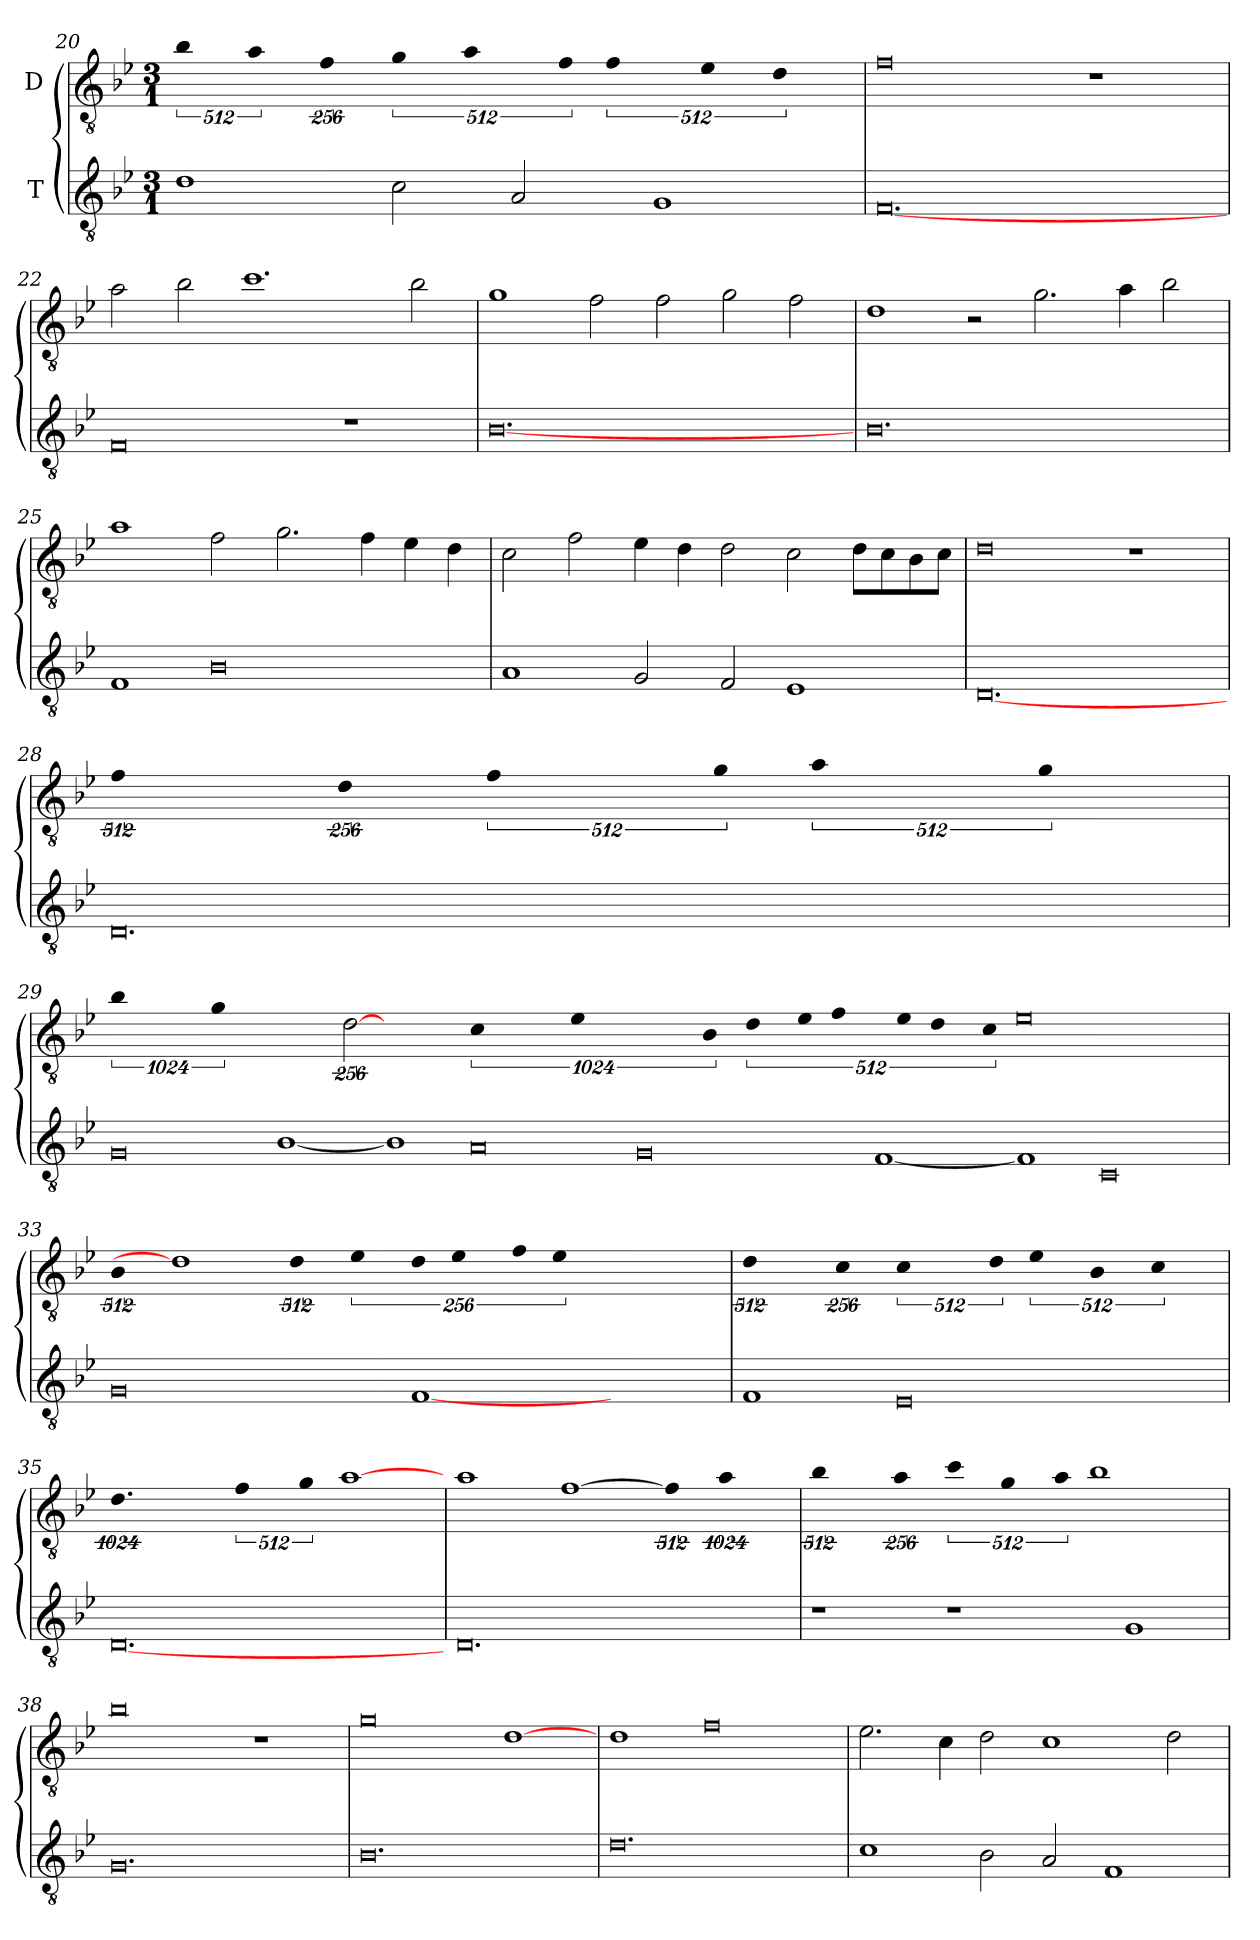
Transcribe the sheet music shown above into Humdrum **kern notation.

**kern	**kern
*part2	*part1
*staff2	*staff1
*I"T	*I"D
*clefGv2	*clefGv2
*ITrd7c12	*ITrd7c12
*k[b-e-]	*k[b-e-]
*B-:	*B-:
*M3/1	*M3/1
=20	=20
!	!LO:N:vis=2
1Di\	1024%341B-i\
!	!LO:N:vis=2
.	1024%341Ai\
!	!LO:N:vis=2
.	512%171Fi\
!	!LO:N:vis=2
2Ci\	1024%341Gi\
!	!LO:N:vis=2
.	1024%341Ai\
2AAi/	.
!	!LO:N:vis=2
.	512%171Fi\
!	!LO:N:vis=2
1GGi/	1024%341Fi\
!	!LO:N:vis=2
.	1024%341E-i\
!	!LO:N:vis=2
.	512%171Di\
=21	=21
[0.FFi/	0Fi\
.	1r
=22	=22
0FFi/	2Ai\
.	2B-i\
.	1.ci\
1r	.
.	2B-i\
!!LO:LB:g=z
=23	=23
[0.BB-i/	1Gi\
.	2Fi\
.	2Fi\
.	2Gi\
.	2Fi\
=24	=24
0.BB-i/	1Di\
.	2r
.	2.Gi\
.	4Ai\
.	2B-i\
=25	=25
1FFi/	1Ai\
0BB-i/	2Fi\
.	2.Gi\
.	4Fi\
.	4E-i\
.	4Di\
=26	=26
1AAi/	2Ci\
.	2Fi\
2GGi/	4E-i\
.	4Di\
2FFi/	2Di\
1EE-i/	2Ci\
.	8Di\L
.	8Ci\
.	8BB-i\
.	8Ci\J
=27	=27
[0.DDi/	0Di\
.	1r
!!LO:LB:g=z
=28	=28
!	!LO:N:vis=1
0.DDi/	512%341Fi\
!	!LO:N:vis=2
.	512%171Di\
!	!LO:N:vis=1
.	512%341Fi\
!	!LO:N:vis=2
.	512%171Gi\
!	!LO:N:vis=1
.	512%341Ai\
!	!LO:N:vis=2
.	512%171Gi\
=29	=29
!	!LO:N:vis=0
0GGi/	1024%1365B-i\
!	!LO:N:vis=0
.	1024%1365Gi\
[1BB-i/	.
.	[512%171Di\
1BB-i/]	1ryy
!	!LO:N:vis=0
0AAi/	1024%1365Ci\
!	!LO:N:vis=0
.	1024%1365E-i\
0GGi/	.
!	!LO:N:vis=0
.	512%683BB-i/
!	!LO:N:vis=2
[1FFi/	1024%455Di\
!	!LO:N:vis=4
.	1024%227E-i\
!	!LO:N:vis=2
.	1024%455Fi\
1FFi/]	.
!	!LO:N:vis=4
.	256%57E-i\
!	!LO:N:vis=2
.	1024%455Di\
!	!LO:N:vis=4
.	256%57Ci\
0CCi/	0E-i\
=33	=33
!	!LO:N:vis=2
0GGi/	1024%341BB-i\
.	1Di\]
!	!LO:N:vis=2
.	1024%341Di\
!	!LO:N:vis=2
.	512%171E-i\
!	!LO:N:vis=1
[1FFi/	512%341Di\
!	!LO:N:vis=2
.	512%171E-i\
!	!LO:N:vis=1
1ryy	512%341Fi\
!	!LO:N:vis=2
.	512%171E-i\
!!LO:LB:g=z
=34	=34
!	!LO:N:vis=1
1FFi/	512%341Di\
!	!LO:N:vis=2
.	512%171Ci\
!	!LO:N:vis=1
0EE-i/	512%341Ci\
!	!LO:N:vis=2
.	512%171Di\
!	!LO:N:vis=2
.	1024%341E-i\
!	!LO:N:vis=2
.	1024%341BB-i\
!	!LO:N:vis=2
.	512%171Ci\
=35	=35
!	!LO:N:vis=1.
[0.DDi/	1024%1365Di\
!	!LO:N:vis=2
.	1024%455Fi\
!	!LO:N:vis=4
.	256%57Gi\
.	[1Ai\
=36	=36
0.DDi/	1Ai\
.	[1Fi\
!	!LO:N:vis=2
.	1024%341Fi\]
!	!LO:N:vis=1
.	1024%683Ai\
=37	=37
!	!LO:N:vis=1
1r	512%341B-i\
!	!LO:N:vis=2
.	512%171Ai\
!	!LO:N:vis=2
1r	1024%341ci\
!	!LO:N:vis=2
.	1024%341Gi\
!	!LO:N:vis=2
.	512%171Ai\
1GGi/	1B-i\
!!LO:LB:g=z
=38	=38
0.GGi/	0B-i\
.	1r
=39	=39
0.BB-i/	0Gi\
.	[1Di\
=40	=40
0.Di\	1Di\
.	0Fi\
=41	=41
1Ci\	2.E-i\
.	4Ci\
2BB-i\	2Di\
2AAi/	1Ci\
1FFi/	.
.	2Di\
=	=
*-	*-
